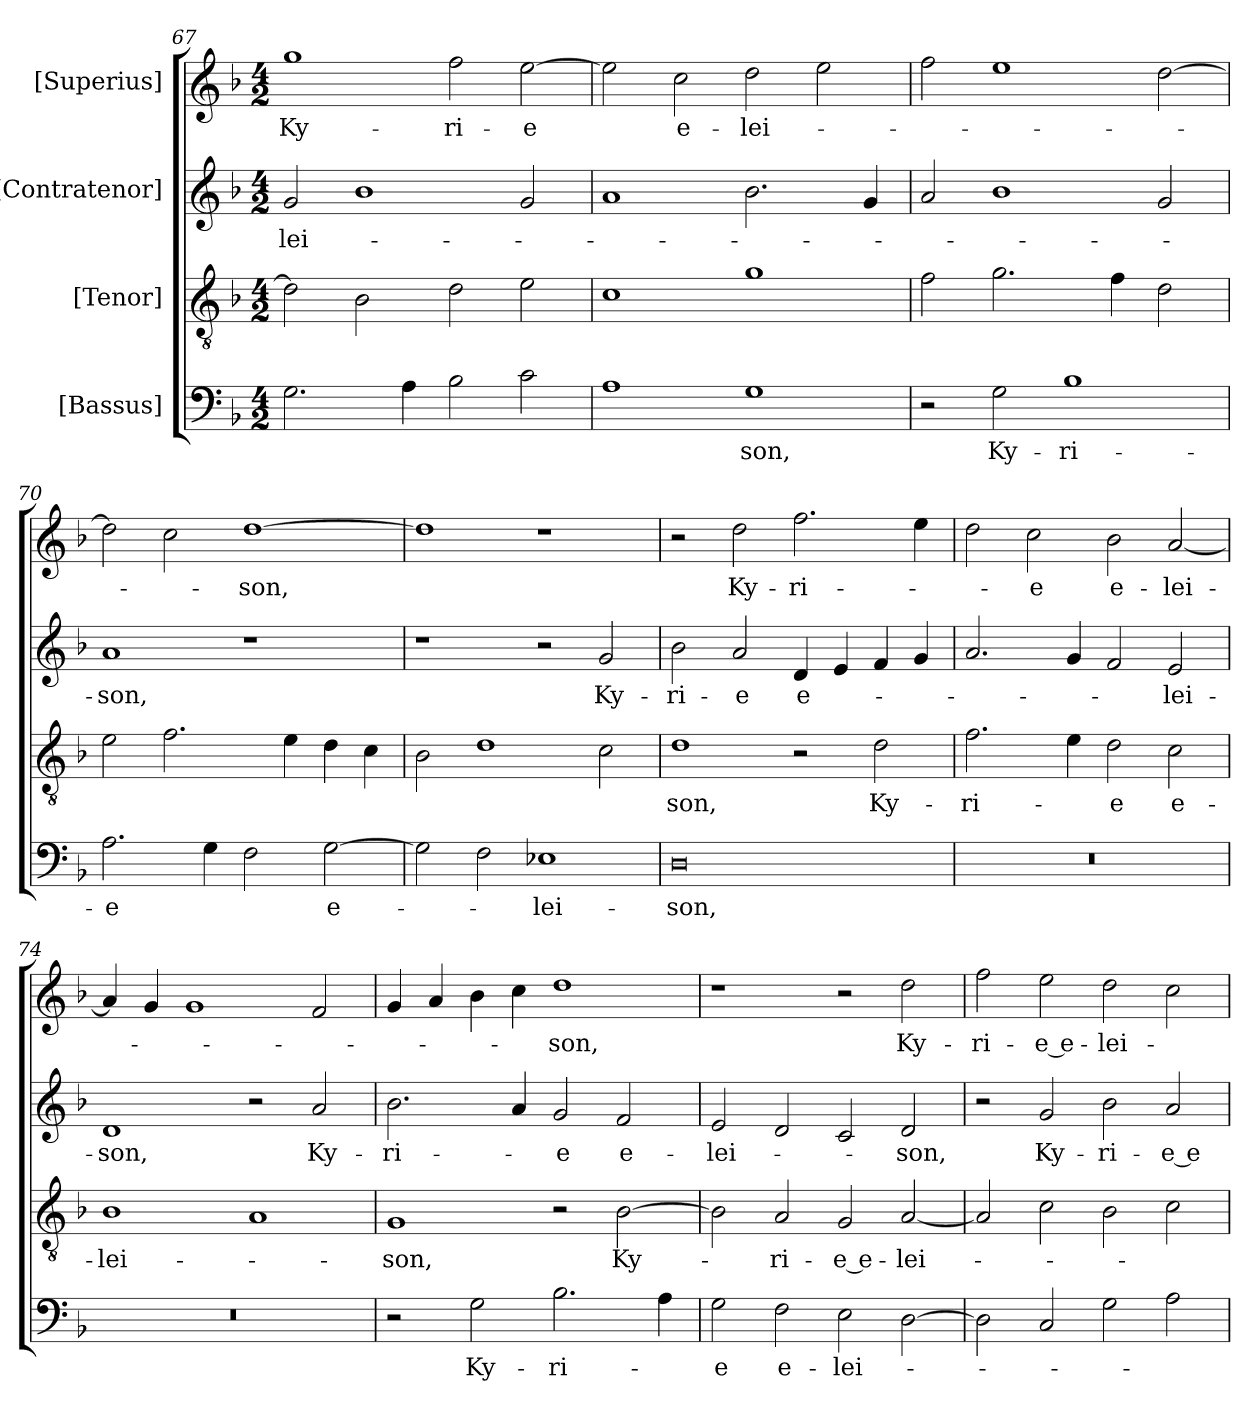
**kern	**text	**kern	**text	**kern	**text	**kern	**text
*part4	*part4	*part3	*part3	*part2	*part2	*part1	*part1
*staff4	*staff4	*staff3	*staff3	*staff2	*staff2	*staff1	*staff1
*I"[Bassus]	*	*I"[Tenor]	*	*I"[Contratenor]	*	*I"[Superius]	*
*clefF4	*	*clefGv2	*	*clefG2	*	*clefG2	*
*k[b-]	*	*k[b-]	*	*k[b-]	*	*k[b-]	*
*M4/2	*	*M4/2	*	*M4/2	*	*M4/2	*
=67	=67	=67	=67	=67	=67	=67	=67
2.G\	.	2d\]	.	2g/	-lei-	1gg\	Ky-
.	.	2B-\	.	1b-\	.	.	.
4A\	.	.	.	.	.	.	.
2B-\	.	2d\	.	.	.	2ff\	-ri-
2c\	.	2e\	.	2g/	.	[2ee\	-e
=68	=68	=68	=68	=68	=68	=68	=68
1A\	.	1c\	.	1a/	.	2ee\]	.
.	.	.	.	.	.	2cc\	e-
1G\	-son,	1g\	.	2.b-\	.	2dd\	-lei-
.	.	.	.	.	.	2ee\	.
.	.	.	.	4g/	.	.	.
=69	=69	=69	=69	=69	=69	=69	=69
2r	.	2f\	.	2a/	.	2ff\	.
2G\	Ky-	2.g\	.	1b-\	.	1ee\	.
1B-\	-ri-	.	.	.	.	.	.
.	.	4f\	.	.	.	.	.
.	.	2d\	.	2g/	.	[2dd\	.
=70	=70	=70	=70	=70	=70	=70	=70
2.A\	-e	2e\	.	1a/	-son,	2dd\]	.
.	.	2.f\	.	.	.	2cc\	.
4G\	.	.	.	.	.	.	.
2F\	.	.	.	1r	.	[1dd\	-son,
.	.	4e\	.	.	.	.	.
[2G\	e-	4d\	.	.	.	.	.
.	.	4c\	.	.	.	.	.
=71	=71	=71	=71	=71	=71	=71	=71
2G\]	.	2B-\	.	1r	.	1dd\]	.
2F\	.	1d\	.	.	.	.	.
1E-X\	-lei-	.	.	2r	.	1r	.
.	.	2c\	.	2g/	Ky-	.	.
=72	=72	=72	=72	=72	=72	=72	=72
0D\	-son,	1d\	-son,	2b-\	-ri-	2r	.
.	.	.	.	2a/	-e	2dd\	Ky-
.	.	2r	.	4d/	e-	2.ff\	-ri-
.	.	.	.	4e/	.	.	.
.	.	2d\	Ky-	4f/	.	.	.
.	.	.	.	4g/	.	4ee\	.
=73	=73	=73	=73	=73	=73	=73	=73
0r	.	2.f\	-ri-	2.a/	.	2dd\	.
.	.	.	.	.	.	2cc\	-e
.	.	4e\	.	4g/	.	.	.
.	.	2d\	-e	2f/	.	2b-\	e-
.	.	2c\	e-	2e/	-lei-	[2a/	-lei-
=74	=74	=74	=74	=74	=74	=74	=74
0r	.	1B-\	-lei-	1d/	-son,	4a/]	.
.	.	.	.	.	.	4g/	.
.	.	.	.	.	.	1g/	.
.	.	1A/	.	2r	.	.	.
.	.	.	.	2a/	Ky-	2f/	.
=75	=75	=75	=75	=75	=75	=75	=75
2r	.	1G/	-son,	2.b-\	-ri-	4g/	.
.	.	.	.	.	.	4a/	.
2G\	Ky-	.	.	.	.	4b-\	.
.	.	.	.	4a/	.	4cc\	.
2.B-\	-ri-	2r	.	2g/	-e	1dd\	-son,
.	.	[2B-\	Ky-	2f/	e-	.	.
4A\	.	.	.	.	.	.	.
=76	=76	=76	=76	=76	=76	=76	=76
2G\	-e	2B-\]	.	2e/	-lei-	1r	.
2F\	e-	2A/	-ri-	2d/	.	.	.
2E\	-lei-	2G/	-e e-	2c/	.	2r	.
[2D\	.	[2A/	-lei-	2d/	-son,	2dd\	Ky-
=77	=77	=77	=77	=77	=77	=77	=77
2D\]	.	2A/]	.	2r	.	2ff\	-ri-
2C/	.	2c\	.	2g/	Ky-	2ee\	-e e-
2G\	.	2B-\	.	2b-\	-ri-	2dd\	-lei-
2A\	.	2c\	.	2a/	-e e-	2cc\	.
=	=	=	=	=	=	=	=
*-	*-	*-	*-	*-	*-	*-	*-
